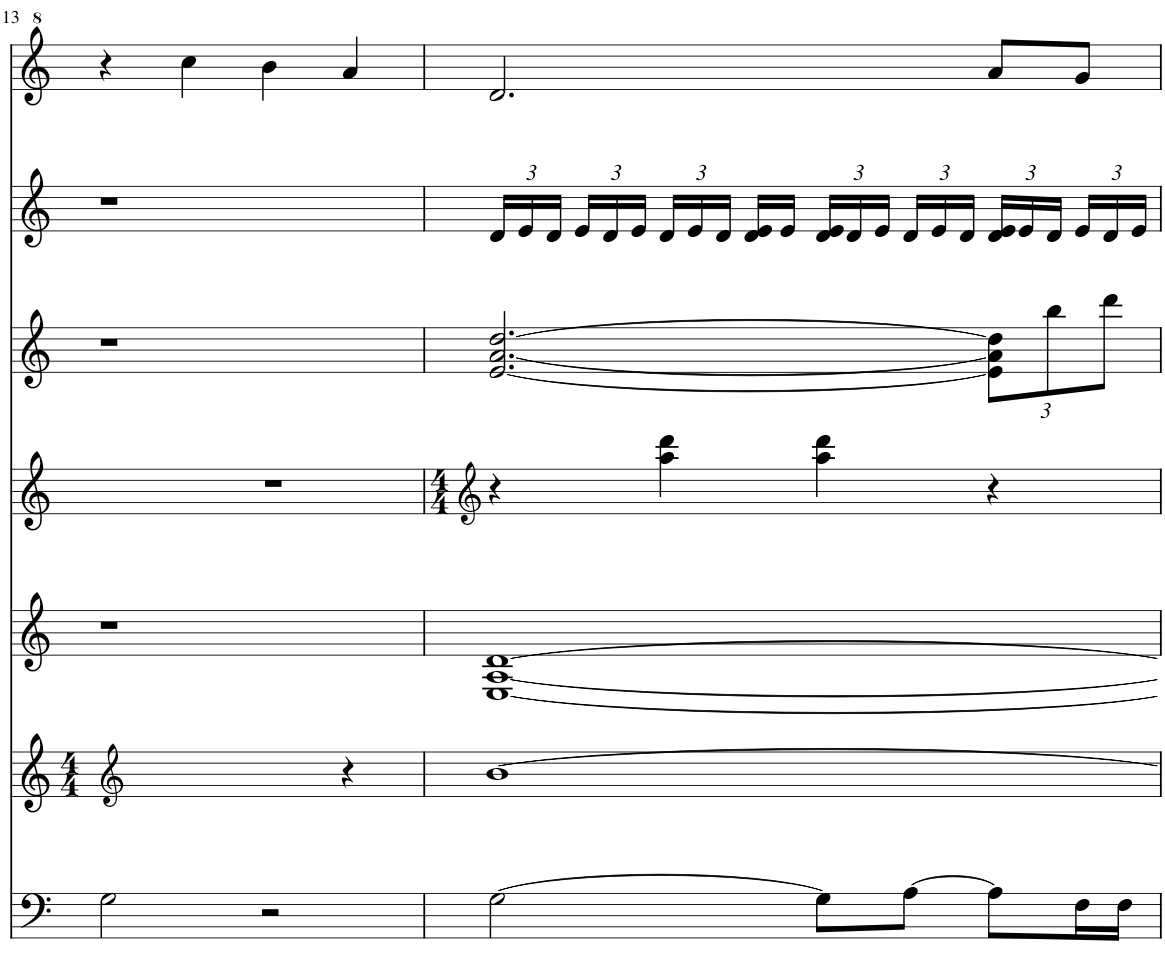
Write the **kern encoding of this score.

**kern	**kern	**kern	**kern	**kern	**kern	**kern
*part7	*part6	*part5	*part4	*part3	*part2	*part1
*staff7	*staff6	*staff5	*staff4	*staff3	*staff2	*staff1
*I"Asian	*I"Gong	*I"Celesta	*I"Marimba	*I"Vibraphone	*I"Clarinets	*I"P. Flute
!!LO:PB:g=z
*clefF4	*clefG2	*clefG2	*clefG2	*clefG2	*clefG2	*clefG^2
*k[]	*k[]	*k[]	*k[]	*k[]	*k[]	*k[]
*M4/4	*M4/4	*M4/4	*M4/4	*M4/4	*M4/4	*M4/4
=13	=13	=13	=13	=13	=13	=13
2G\	2.ryy	1r	1r	1r	1r	4r
.	.	.	.	.	.	4ccc\
2r	.	.	.	.	.	4bb\
.	4r	.	.	.	.	4aa/
=14	=14	=14	=14	=14	=14	=14
*	*	*	*clefG2	*	*	*
*	*	*	*M4/4	*	*	*
*	*	*	*	*	*Xbrackettup	*
[2G\	[1b	[1E [1A [1d	4r	[2.e/ [2.a/ [2.dd/	24d/LL	2.dd/
.	.	.	.	.	24e/	.
.	.	.	.	.	24d/JJ	.
.	.	.	.	.	24e/LL	.
.	.	.	.	.	24d/	.
.	.	.	.	.	24e/JJ	.
.	.	.	4aa\ 4ddd\	.	24d/LL	.
.	.	.	.	.	24e/	.
.	.	.	.	.	24d/JJ	.
.	.	.	.	.	16d/ 16e/LL	.
.	.	.	.	.	16e/JJ	.
8G\L]	.	.	4aa\ 4ddd\	.	24d/ 24e/LL	.
.	.	.	.	.	24d/	.
.	.	.	.	.	24e/JJ	.
[8A\J	.	.	.	.	24d/LL	.
.	.	.	.	.	24e/	.
.	.	.	.	.	24d/JJ	.
*	*	*	*	*Xbrackettup	*	*
8A\L]	.	.	4r	12e\] 12a\] 12dd\]L	24d/ 24e/LL	8aa/L
.	.	.	.	.	24e/	.
.	.	.	.	12bb\	24d/JJ	.
16F\L	.	.	.	.	24e/LL	8gg/J
.	.	.	.	12ddd\J	24d/	.
16F\JJ	.	.	.	.	.	.
.	.	.	.	.	24e/JJ	.
=	=	=	=	=	=	=
*-	*-	*-	*-	*-	*-	*-
